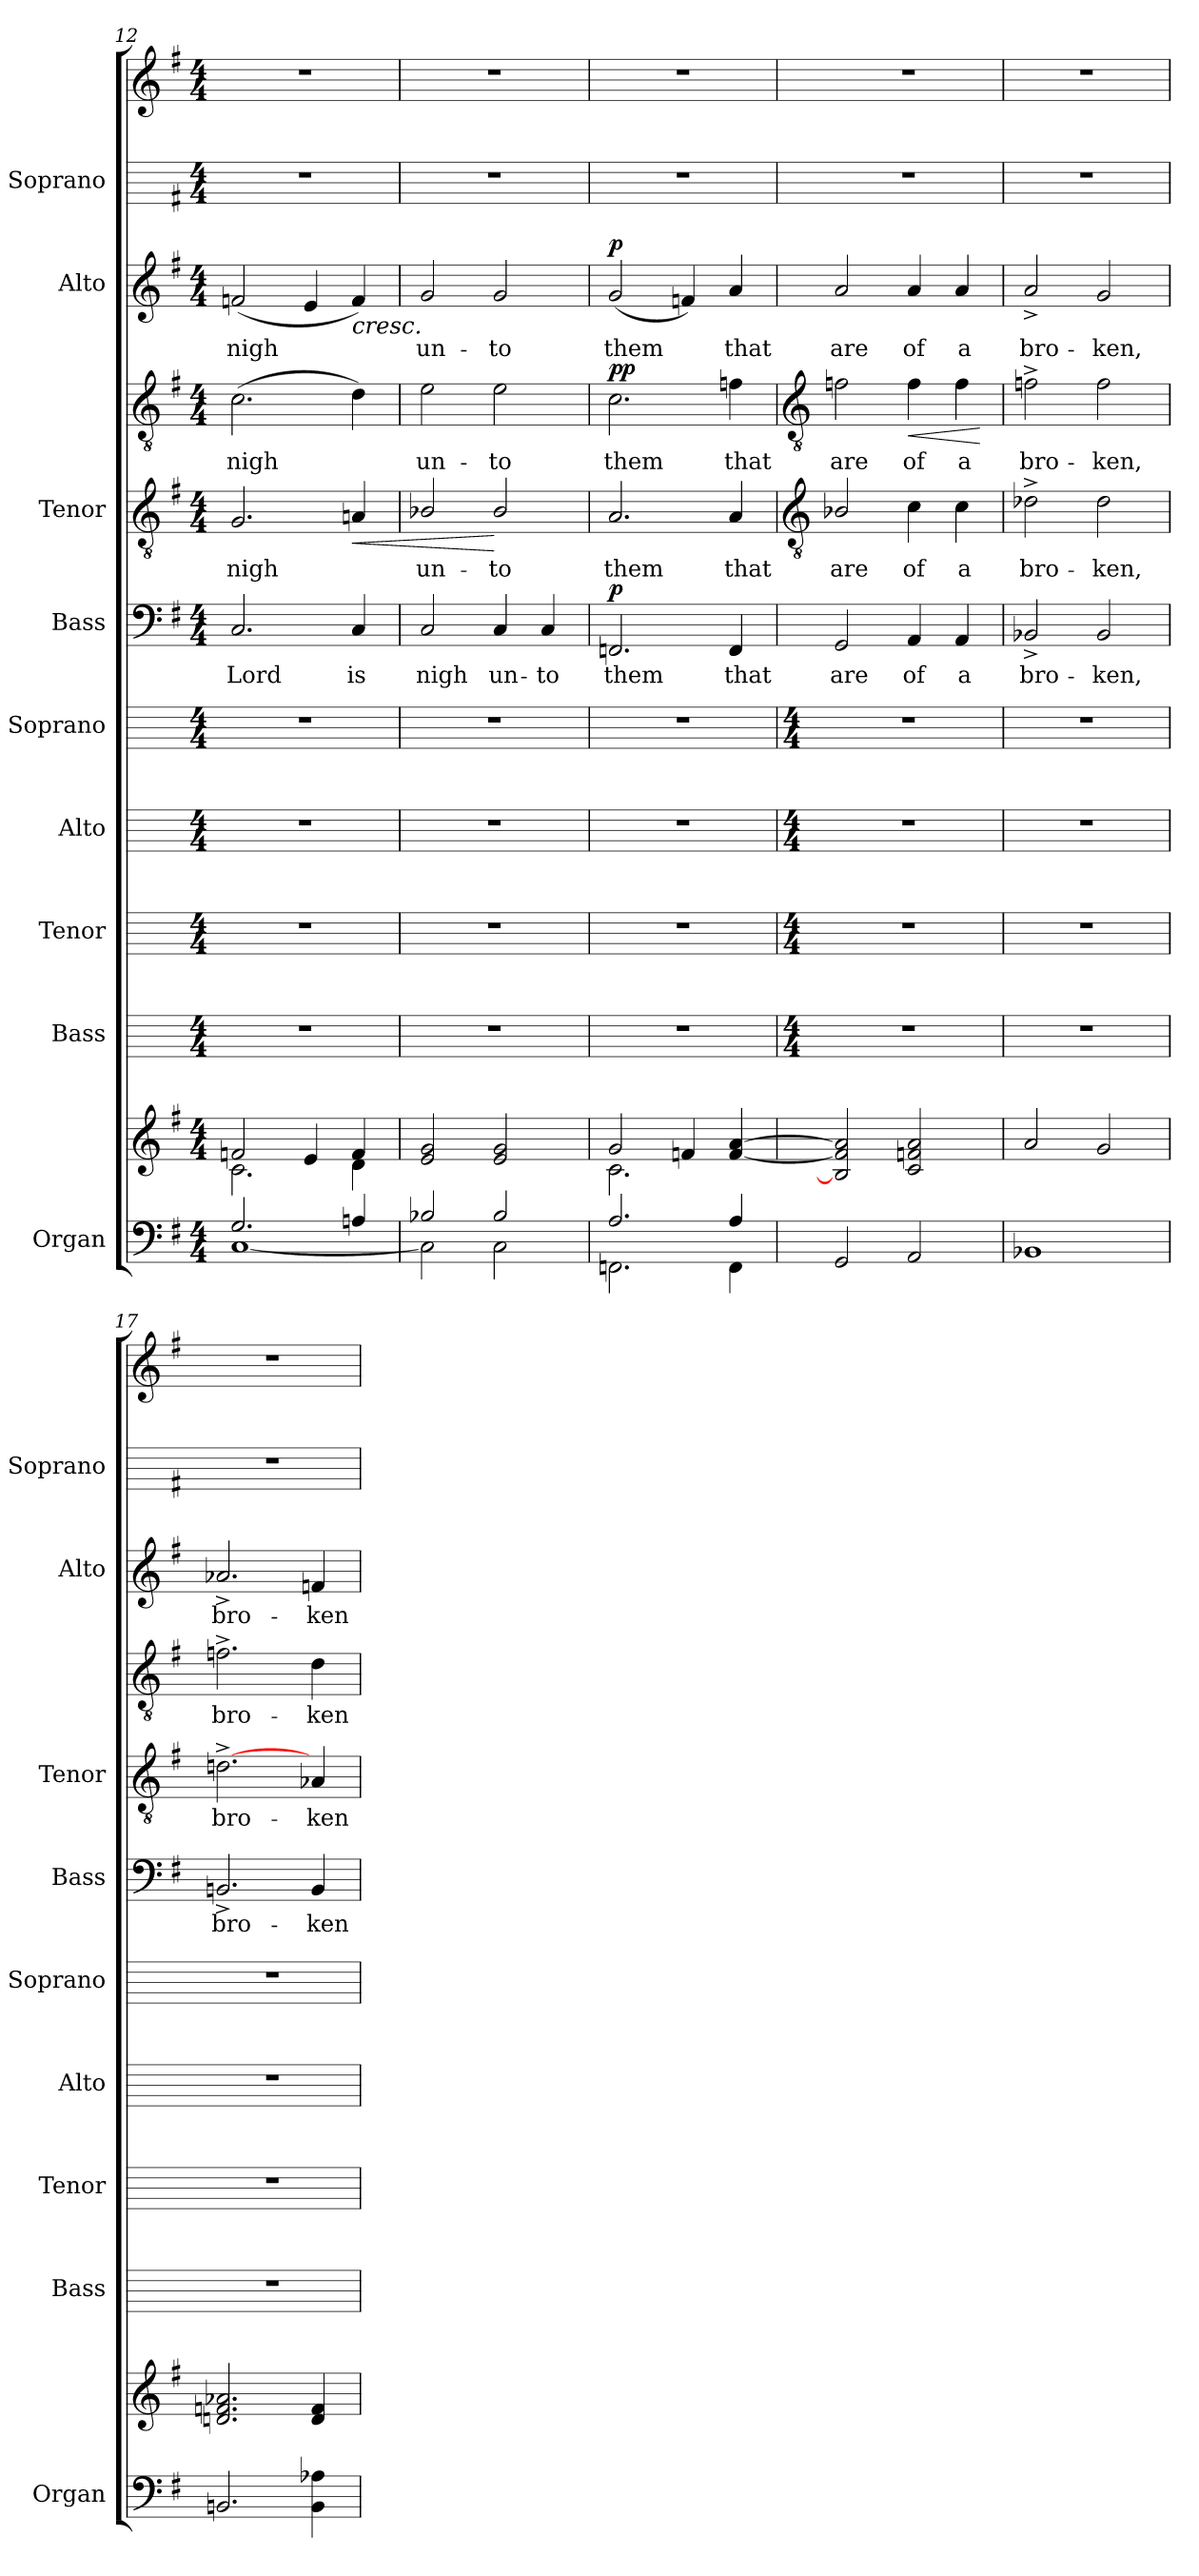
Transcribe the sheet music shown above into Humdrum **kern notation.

**kern	**kern	**kern	**kern	**kern	**kern	**kern	**text	**dynam	**kern	**text	**kern	**text	**dynam	**kern	**text	**dynam	**kern	**kern
*part9	*part9	*part8	*part7	*part6	*part5	*part4	*part4	*part4	*part3	*part3	*part3	*part3	*part3	*part2	*part2	*part2	*part1	*part1
*staff12	*staff11	*staff10	*staff9	*staff8	*staff7	*staff6	*staff6	*staff6	*staff5	*staff5	*staff4	*staff4	*staff4/5	*staff3	*staff3	*staff3	*staff2	*staff1
*I"Organ	*	*I"Bass	*I"Tenor	*I"Alto	*I"Soprano	*I"Bass	*	*	*I"Tenor	*	*	*	*	*I"Alto	*	*	*I"Soprano	*
*I'Organ	*	*I'Bass	*I'Tenor	*I'Alto	*I'Soprano	*I'Bass	*	*	*I'Tenor	*	*	*	*	*I'Alto	*	*	*I'Soprano	*
*clefF4	*clefG2	*	*	*	*	*clefF4	*	*	*clefGv2	*	*clefGv2	*	*	*clefG2	*	*	*	*clefG2
*k[f#]	*k[f#]	*	*	*	*	*k[f#]	*	*	*k[f#]	*	*k[f#]	*	*	*k[f#]	*	*	*k[f#]	*k[f#]
*G:	*G:	*	*	*	*	*G:	*	*	*G:	*	*G:	*	*	*G:	*	*	*G:	*G:
*M4/4	*M4/4	*M4/4	*M4/4	*M4/4	*M4/4	*M4/4	*	*	*M4/4	*	*M4/4	*	*	*M4/4	*	*	*M4/4	*M4/4
=12	=12	=12	=12	=12	=12	=12	=12	=12	=12	=12	=12	=12	=12	=12	=12	=12	=12	=12
*^	*^	*	*	*	*	*	*	*	*	*	*	*	*	*	*	*	*	*
!	!	!	!	!	!	!	!	!	!LO:LY:b	!	!	!LO:LY:b	!	!LO:LY:b	!	!	!LO:LY:b	!	!	!
2.G/	[1C\	2fn/	2.c\	1r	1r	1r	1r	2.C	Lord	.	2.G	nigh	(>2.c	nigh	.	(<2fn	nigh	.	1r	1r
.	.	4e/	.	.	.	.	.	.	.	.	.	.	.	.	.	4e	.	.	.	.
!	!	!	!	!	!	!	!	!	!LO:LY:b	!	!	!	!	!	!LO:HP:b=2	!	!	!	!	!
!	!	!	!	!	!	!	!	!	!	!	!	!	!	!	!LO:HP:n=1:b	!	!	!LO:HP:b	!	!
4An/	.	4f/	4d\	.	.	.	.	4C	is	.	4An	.	4d)	.	< <	4f)	.	<	.	.
=13	=13	=13	=13	=13	=13	=13	=13	=13	=13	=13	=13	=13	=13	=13	=13	=13	=13	=13	=13	=13
!	!	!	!	!	!	!	!	!	!LO:LY:b	!	!	!LO:LY:b	!	!LO:LY:b	!	!	!LO:LY:b	!	!	!
2B-X/	2C\]	2e/ 2g/	1ryy	1r	1r	1r	1r	2C	nigh	.	2B-X/	un-	2e	un-	.	2g	un-	.	1r	1r
!	!	!	!	!	!	!	!	!	!LO:LY:b	!	!	!LO:LY:b	!	!LO:LY:b	!	!	!LO:LY:b	!	!	!
2B-/	2C\	2e/ 2g/	.	.	.	.	.	4C	un-	.	2B-/	-to	2e	-to	[	2g	-to	.	.	.
!	!	!	!	!	!	!	!	!	!LO:LY:b	!	!	!	!	!	!	!	!	!	!	!
.	.	.	.	.	.	.	.	4C	-to	.	.	.	.	.	.	.	.	.	.	.
=14	=14	=14	=14	=14	=14	=14	=14	=14	=14	=14	=14	=14	=14	=14	=14	=14	=14	=14	=14	=14
!	!	!	!	!	!	!	!	!	!LO:LY:b	!LO:DY:b	!	!LO:LY:b	!	!LO:LY:b	!LO:DY:b=2	!	!LO:LY:b	!	!	!
!	!	!	!	!	!	!	!	!	!	!	!	!	!	!	!LO:DY:n=1:b	!	!	!LO:DY:b	!	!
2.A/	2.FFn\	2g/	2.c\	1r	1r	1r	1r	2.FFn	them	p	2.A	them	2.c	them	p p	(<2g	them	p	1r	1r
.	.	4fn/	.	.	.	.	.	.	.	.	.	.	.	.	.	4fn)	.	.	.	.
!	!	!	!	!	!	!	!	!	!LO:LY:b	!	!	!LO:LY:b	!	!LO:LY:b	!	!	!LO:LY:b	!	!	!
4A/	4FF\	[4f/ [4a/	4ryy	.	.	.	.	4FF	that	.	4A	that	4fn	that	.	4a	that	.	.	.
*v	*v	*	*	*	*	*	*	*	*	*	*	*	*	*	*	*	*	*	*	*
*	*v	*v	*	*	*	*	*	*	*	*	*	*	*	*	*	*	*	*	*
!!LO:LB:g=z
=15	=15	=15	=15	=15	=15	=15	=15	=15	=15	=15	=15	=15	=15	=15	=15	=15	=15	=15
*	*	*	*	*	*	*	*	*	*clefGv2	*	*clefGv2	*	*	*	*	*	*	*
*	*	*M4/4	*M4/4	*M4/4	*M4/4	*	*	*	*	*	*	*	*	*	*	*	*	*
*^	*^	*	*	*	*	*	*	*	*	*	*	*	*	*	*	*	*	*
!	!	!	!	!	!	!	!	!	!LO:LY:b	!	!	!LO:LY:b	!	!LO:LY:b	!	!	!LO:LY:b	!	!	!
*v	*v	*	*	*	*	*	*	*	*	*	*	*	*	*	*	*	*	*	*	*
*	*v	*v	*	*	*	*	*	*	*	*	*	*	*	*	*	*	*	*	*
2GG	2B-] 2f] 2a]	1r	1r	1r	1r	2GG	are	.	2B-X/	are	2fn	are	.	2a	are	.	1r	1r
!	!	!	!	!	!	!	!LO:LY:b	!	!	!LO:LY:b	!	!LO:LY:b	!LO:HP:b	!	!LO:LY:b	!	!	!
2AA	2c 2f 2a	.	.	.	.	4AA	of	.	4c	of	4f	of	<	4a	of	.	.	.
!	!	!	!	!	!	!	!LO:LY:b	!	!	!LO:LY:b	!	!LO:LY:b	!	!	!LO:LY:b	!	!	!
.	.	.	.	.	.	4AA	a	.	4c	a	4f	a	.	4a	a	.	.	.
.	.	.	.	.	.	.	.	.	.	.	.	.	[ [	.	.	[	.	.
=16	=16	=16	=16	=16	=16	=16	=16	=16	=16	=16	=16	=16	=16	=16	=16	=16	=16	=16
!	!	!	!	!	!	!	!LO:LY:b	!	!	!LO:LY:b	!	!LO:LY:b	!	!	!LO:LY:b	!	!	!
1BB-X	2a	1r	1r	1r	1r	2BB-X^	bro-	.	2d-X^	bro-	2fn^	bro-	.	2a^	bro-	.	1r	1r
!	!	!	!	!	!	!	!LO:LY:b	!	!	!LO:LY:b	!	!LO:LY:b	!	!	!LO:LY:b	!	!	!
.	2g	.	.	.	.	2BB-	-ken,	.	2d-	-ken,	2f	-ken,	.	2g	-ken,	.	.	.
=17	=17	=17	=17	=17	=17	=17	=17	=17	=17	=17	=17	=17	=17	=17	=17	=17	=17	=17
!	!	!	!	!	!	!	!LO:LY:b	!	!	!LO:LY:b	!	!LO:LY:b	!	!	!LO:LY:b	!	!	!
2.BBn/	2.dn 2.fn 2.a-X	1r	1r	1r	1r	2.BBn^	bro-	.	[2.dn^	bro-	2.fn^	bro-	.	2.a-X^	bro-	.	1r	1r
!	!	!	!	!	!	!	!LO:LY:b	!	!	!LO:LY:b	!	!LO:LY:b	!	!	!LO:LY:b	!	!	!
4BB\ 4A-X\	4d 4f	.	.	.	.	4BB	-ken	.	4A-X	-ken	4d	-ken	.	4fn	-ken	.	.	.
=	=	=	=	=	=	=	=	=	=	=	=	=	=	=	=	=	=	=
*-	*-	*-	*-	*-	*-	*-	*-	*-	*-	*-	*-	*-	*-	*-	*-	*-	*-	*-
